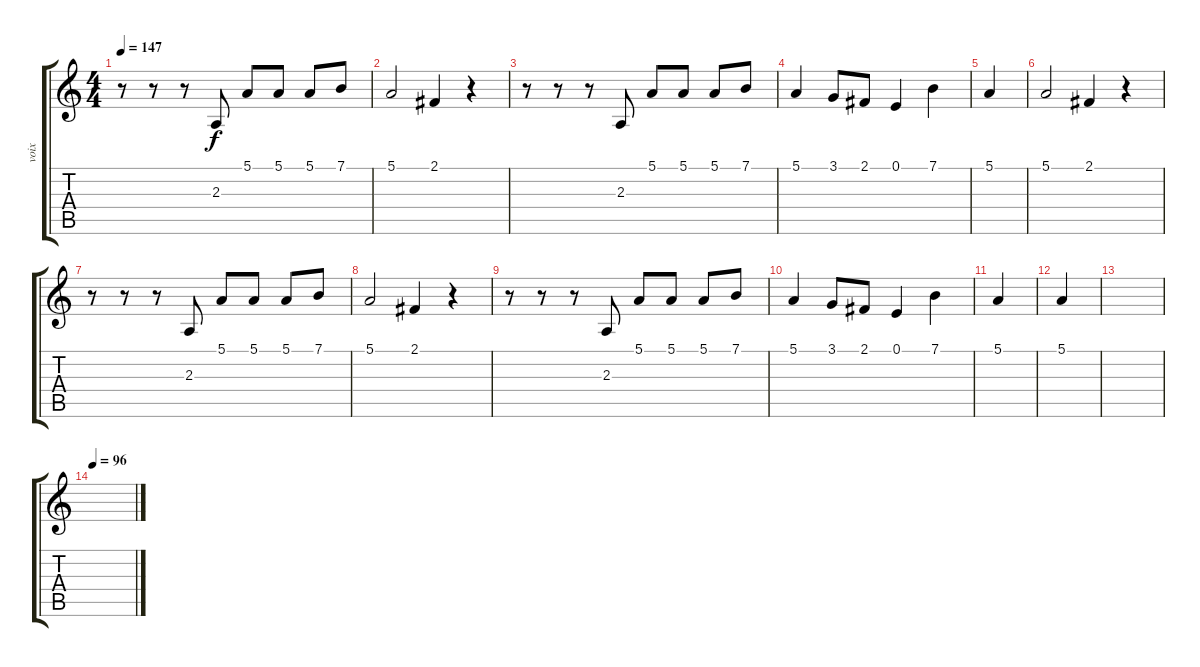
\track ("voix" "voix") {instrument piccolo}
\staff {score tabs}
\tuning (E4 B3 G3 D3 A2 E2) {hide}
\ts (4 4)
\tempo 147
\clef g2
\ks c
r.8{dy f} r.8 r.8 2.3.8 5.1.8 5.1.8 5.1.8 7.1.8 |
5.1.2 2.1.4 r.4 |
r.8 r.8 r.8 2.3.8 5.1.8 5.1.8 5.1.8 7.1.8 |
5.1.4 3.1.8 2.1.8 0.1.4 7.1.4 |
5.1.4 |
5.1.2 2.1.4 r.4 |
r.8 r.8 r.8 2.3.8 5.1.8 5.1.8 5.1.8 7.1.8 |
5.1.2 2.1.4 r.4 |
r.8 r.8 r.8 2.3.8 5.1.8 5.1.8 5.1.8 7.1.8 |
5.1.4 3.1.8 2.1.8 0.1.4 7.1.4 |
5.1.4 |
5.1.4 |
|
\tempo 96
